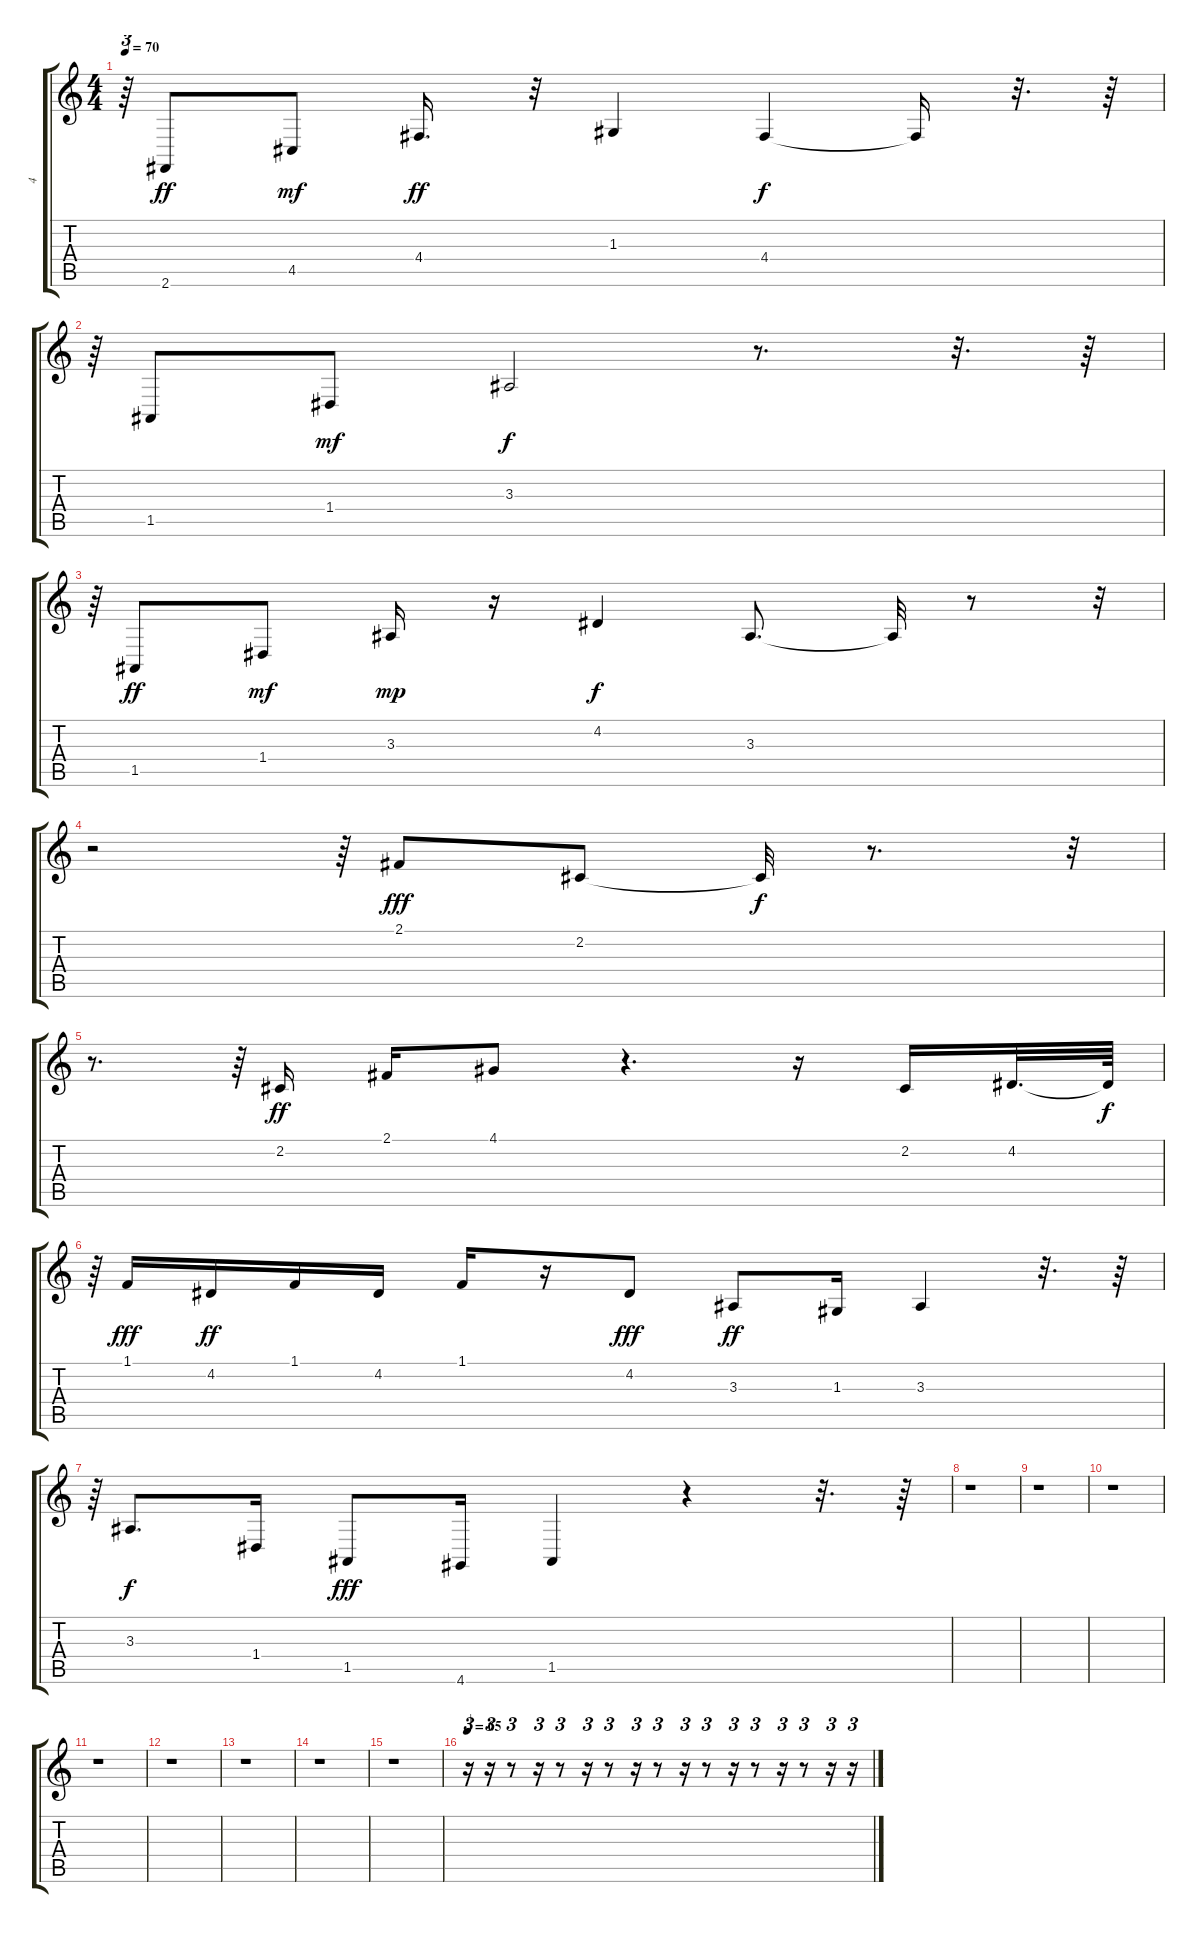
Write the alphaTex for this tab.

\track ("4" "4") {instrument piccolo}
\staff {score tabs}
\tuning (E4 B3 G3 D3 A2 E2) {hide}
\ts (4 4)
\tempo 70
\clef g2
\ks c
r.64{tu (3 2) dy f} 2.6.8{dy ff} 4.5.8{dy mf} 4.4.16{d dy ff} r.32 1.3.4 4.4.4{dy f} 4.4{t}.16 r.32{d} r.64 |
r.64{tu (3 2)} 1.5.8 1.4.8{dy mf} 3.3.2{dy f} r.8{d} r.32{d} r.64 |
r.64{tu (3 2)} 1.5.8{dy ff} 1.4.8{dy mf} 3.3.16{dy mp} r.16 4.2.4{dy f} 3.3.8{d} 3.3{t}.32 r.8 r.32{tu (3 2)} |
r.2 r.64{tu (3 2)} 2.1.8{dy fff} 2.2.8 2.2{t}.32{dy f} r.8{d} r.32{tu (3 2)} |
r.8{d} r.64{tu (3 2)} 2.2.16{dy ff} 2.1.16 4.1.8 r.4{d} r.16 2.2.16 4.2.32{d} 4.2{t}.64{dy f} |
r.64{tu (3 2)} 1.1.16{dy fff} 4.2.16{dy ff} 1.1.16 4.2.16 1.1.16 r.16 4.2.8{dy fff} 3.3.8{dy ff} 1.3.16 3.3.4 r.32{d} r.64 |
r.64{tu (3 2)} 3.3.8{d dy f} 1.4.16 1.5.8{dy fff} 4.6.16 1.5.4 r.4 r.32{d} r.64 |
r.1 |
r.1 |
r.1 |
r.1 |
r.1 |
r.1 |
r.1 |
r.1 |
\tempo 65
r.16{tu (3 2)} r.16{tu (3 2) balance 2 instrument synthbass2} r.8{tu (3 2)} r.16{tu (3 2)} r.8{tu (3 2)} r.16{tu (3 2)} r.8{tu (3 2)} r.16{tu (3 2)} r.8{tu (3 2)} r.16{tu (3 2)} r.8{tu (3 2)} r.16{tu (3 2)} r.8{tu (3 2)} r.16{tu (3 2)} r.8{tu (3 2)} r.16{tu (3 2)} r.16{tu (3 2)}
